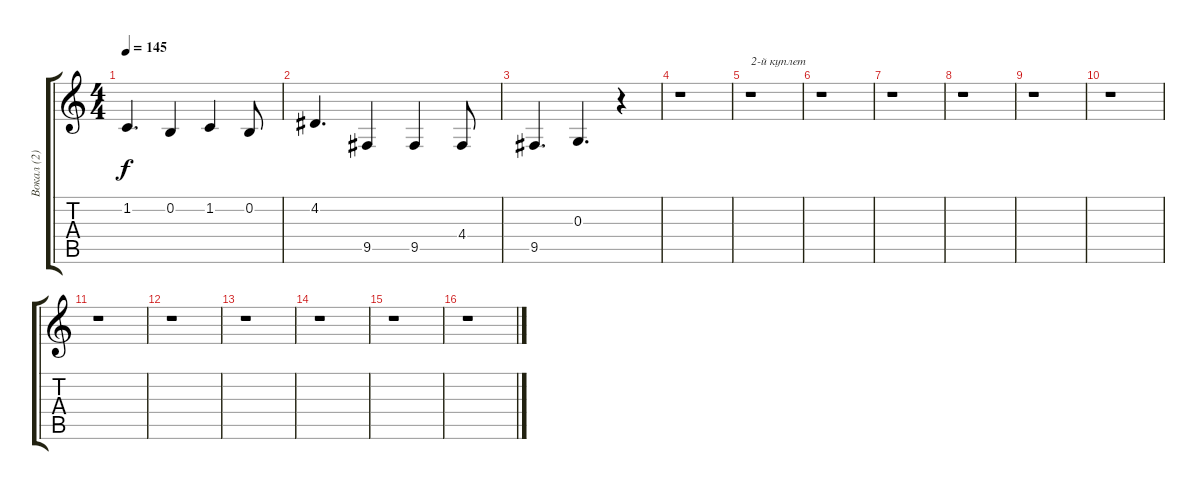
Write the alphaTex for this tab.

\track ("Вокал (2)" "Вокал (2)") {instrument oboe}
\staff {score tabs}
\tuning (E4 B3 G3 D3 A2 E2) {hide}
\ts (4 4)
\tempo 145
\clef g2
\ks c
1.2.4{d dy f} 0.2.4 1.2.4 0.2.8 |
4.2.4{d} 9.5.4 9.5.4 4.4.8 |
9.5.4{d} 0.3.4{d} r.4 |
r.1 |
r.1{txt "2-й куплет"} |
r.1 |
r.1 |
r.1 |
r.1 |
r.1 |
r.1 |
r.1 |
r.1 |
r.1 |
r.1 |
r.1
